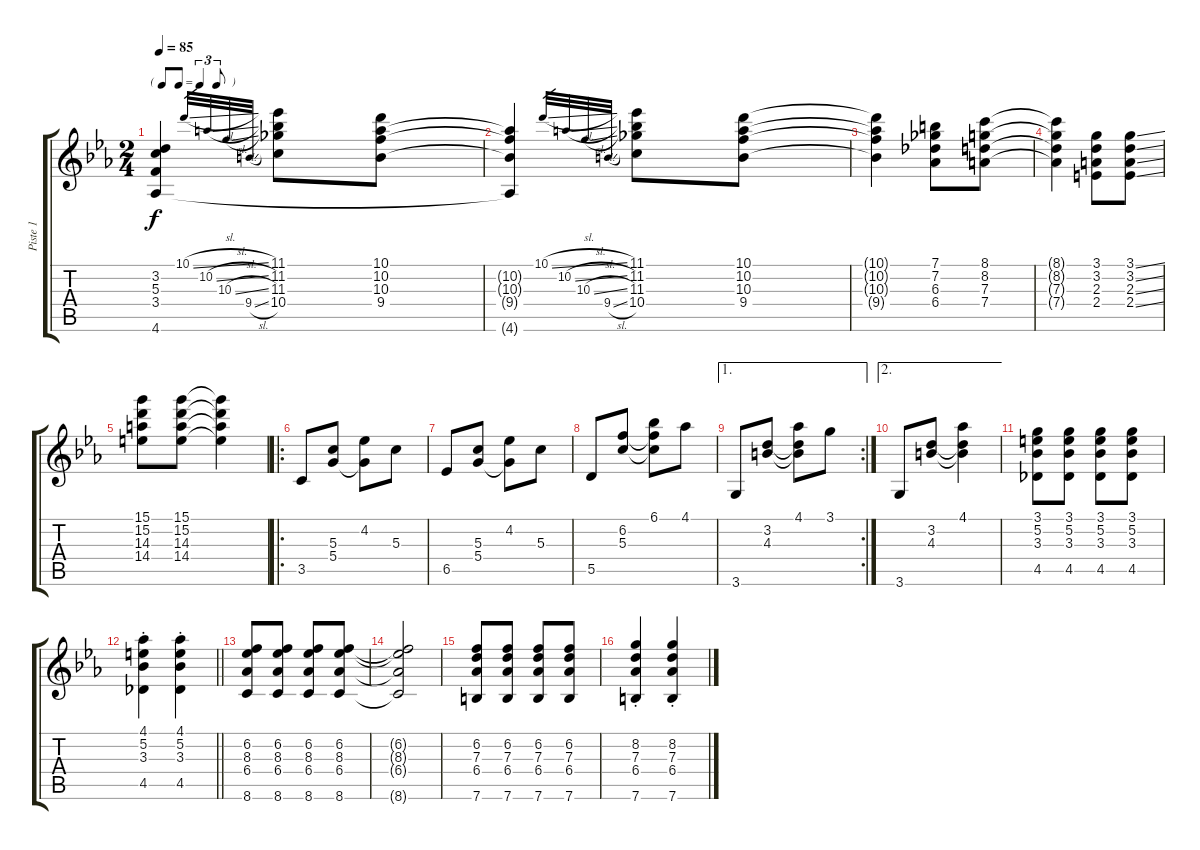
\track ("Piste 1" "Piste 1") {instrument acousticguitarsteel}
\staff {score tabs}
\tuning (E4 B3 G3 D3 A2 E2) {hide}
\ts (2 4)
\tf triplet8th
\tempo 85
\clef g2
\ks eb
(3.2{t} 5.3{t} 3.4{t} 4.6{t}).4{dy f} 10.1{sl}.32{gr} 10.2{sl}.32{gr} 10.3{sl}.32{gr} 9.4{sl}.32{gr} (11.1 11.2 11.3 10.4).8 (10.1 10.2 10.3 9.4).8 |
(10.2{t} 10.3{t} 9.4{t} 4.6{t}).4 10.1{sl}.32{gr} 10.2{sl}.32{gr} 10.3{sl}.32{gr} 9.4{sl}.32{gr} (11.1 11.2 11.3 10.4).8 (10.1 10.2 10.3 9.4).8 |
(10.1{t} 10.2{t} 10.3{t} 9.4{t}).4 (7.1 7.2 6.3 6.4).8 (8.1 8.2 7.3 7.4).8 |
(8.1{t} 8.2{t} 7.3{t} 7.4{t}).4 (3.1 3.2 2.3 2.4).8 (3.1{ss} 3.2{ss} 2.3{ss} 2.4{ss}).8 |
(15.1 15.2 14.3 14.4).8 (15.1 15.2 14.3 14.4).8 (15.1{t} 15.2{t} 14.3{t} 14.4{t}).4 |
\ro
3.5.8 (5.3 5.4).8 (4.2 5.4{t}).8 5.3.8 |
6.5.8 (5.3 5.4).8 (4.2 5.4{t}).8 5.3.8 |
5.5.8 (6.2 5.3).8 (6.1 6.2{t} 5.3{t}).8 4.1.8 |
\ae 1
\rc 2
3.6.8 (3.2 4.3).8 (4.1 3.2{t} 4.3{t}).8 3.1.8 |
\ae 2
3.6.8 (3.2 4.3).8 (4.1 3.2{t} 4.3{t}).4 |
(3.1 5.2 3.3 4.5).8 (3.1 5.2 3.3 4.5).8 (3.1 5.2 3.3 4.5).8 (3.1 5.2 3.3 4.5).8 |
\barLineRight lightlight
(4.1{st} 5.2{st} 3.3{st} 4.5{st}).4 (4.1{st} 5.2{st} 3.3{st} 4.5{st}).4 |
(6.2 8.3 6.4 8.6).8 (6.2 8.3 6.4 8.6).8 (6.2 8.3 6.4 8.6).8 (6.2 8.3 6.4 8.6).8 |
(6.2{t} 8.3{t} 6.4{t} 8.6{t}).2 |
(6.2 7.3 6.4 7.6).8 (6.2 7.3 6.4 7.6).8 (6.2 7.3 6.4 7.6).8 (6.2 7.3 6.4 7.6).8 |
(8.2{st} 7.3{st} 6.4{st} 7.6{st}).4 (8.2{st} 7.3{st} 6.4{st} 7.6{st}).4
